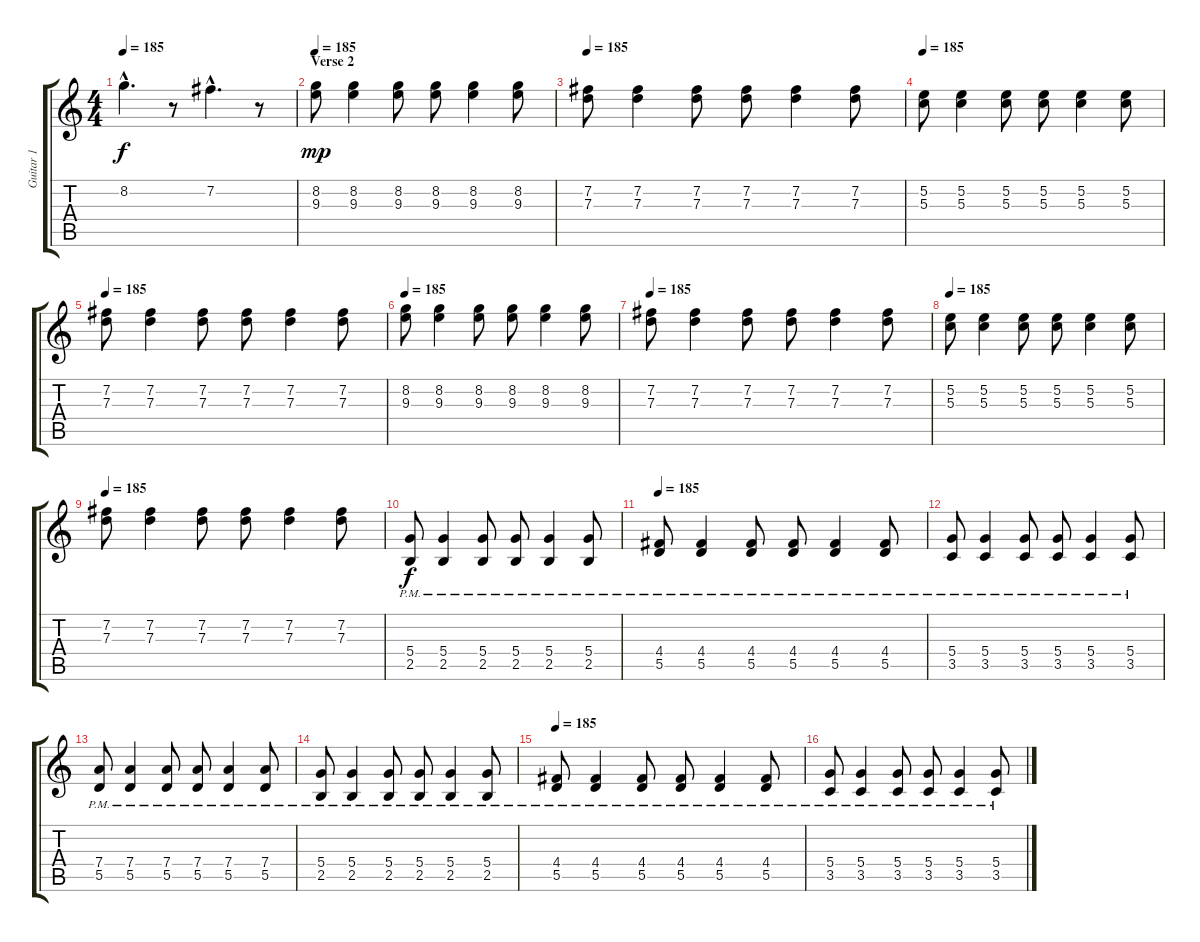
\track ("Guitar 1" "Guitar 1") {instrument distortionguitar}
\staff {score tabs}
\tuning (E4 B3 G3 D3 A2 E2) {hide}
\ts (4 4)
\tempo 185
\clef g2
\ks c
8.2{hac}.4{d dy f} r.8 7.2{hac}.4{d} r.8 |
\section ("" "Verse 2")
\tempo 185
(8.2 9.3).8{dy mp} (8.2 9.3).4 (8.2 9.3).8 (8.2 9.3).8 (8.2 9.3).4 (8.2 9.3).8 |
\tempo 185
(7.2 7.3).8 (7.2 7.3).4 (7.2 7.3).8 (7.2 7.3).8 (7.2 7.3).4 (7.2 7.3).8 |
\tempo 185
(5.2 5.3).8 (5.2 5.3).4 (5.2 5.3).8 (5.2 5.3).8 (5.2 5.3).4 (5.2 5.3).8 |
\tempo 185
(7.2 7.3).8 (7.2 7.3).4 (7.2 7.3).8 (7.2 7.3).8 (7.2 7.3).4 (7.2 7.3).8 |
\tempo 185
(8.2 9.3).8 (8.2 9.3).4 (8.2 9.3).8 (8.2 9.3).8 (8.2 9.3).4 (8.2 9.3).8 |
\tempo 185
(7.2 7.3).8 (7.2 7.3).4 (7.2 7.3).8 (7.2 7.3).8 (7.2 7.3).4 (7.2 7.3).8 |
\tempo 185
(5.2 5.3).8 (5.2 5.3).4 (5.2 5.3).8 (5.2 5.3).8 (5.2 5.3).4 (5.2 5.3).8 |
\tempo 185
(7.2 7.3).8 (7.2 7.3).4 (7.2 7.3).8 (7.2 7.3).8 (7.2 7.3).4 (7.2 7.3).8 |
(5.4{pm} 2.5{pm}).8{dy f} (5.4{pm} 2.5{pm}).4 (5.4{pm} 2.5{pm}).8 (5.4{pm} 2.5{pm}).8 (5.4{pm} 2.5{pm}).4 (5.4{pm} 2.5{pm}).8 |
\tempo 185
(4.4{pm} 5.5{pm}).8 (4.4{pm} 5.5{pm}).4 (4.4{pm} 5.5{pm}).8 (4.4{pm} 5.5{pm}).8 (4.4{pm} 5.5{pm}).4 (4.4{pm} 5.5{pm}).8 |
(5.4{pm} 3.5{pm}).8 (5.4{pm} 3.5{pm}).4 (5.4{pm} 3.5{pm}).8 (5.4{pm} 3.5{pm}).8 (5.4{pm} 3.5{pm}).4 (5.4{pm} 3.5{pm}).8 |
(7.4{pm} 5.5{pm}).8 (7.4{pm} 5.5{pm}).4 (7.4{pm} 5.5{pm}).8 (7.4{pm} 5.5{pm}).8 (7.4{pm} 5.5{pm}).4 (7.4{pm} 5.5{pm}).8 |
(5.4{pm} 2.5{pm}).8 (5.4{pm} 2.5{pm}).4 (5.4{pm} 2.5{pm}).8 (5.4{pm} 2.5{pm}).8 (5.4{pm} 2.5{pm}).4 (5.4{pm} 2.5{pm}).8 |
\tempo 185
(4.4{pm} 5.5{pm}).8 (4.4{pm} 5.5{pm}).4 (4.4{pm} 5.5{pm}).8 (4.4{pm} 5.5{pm}).8 (4.4{pm} 5.5{pm}).4 (4.4{pm} 5.5{pm}).8 |
(5.4{pm} 3.5{pm}).8 (5.4{pm} 3.5{pm}).4 (5.4{pm} 3.5{pm}).8 (5.4{pm} 3.5{pm}).8 (5.4{pm} 3.5{pm}).4 (5.4{pm} 3.5{pm}).8
